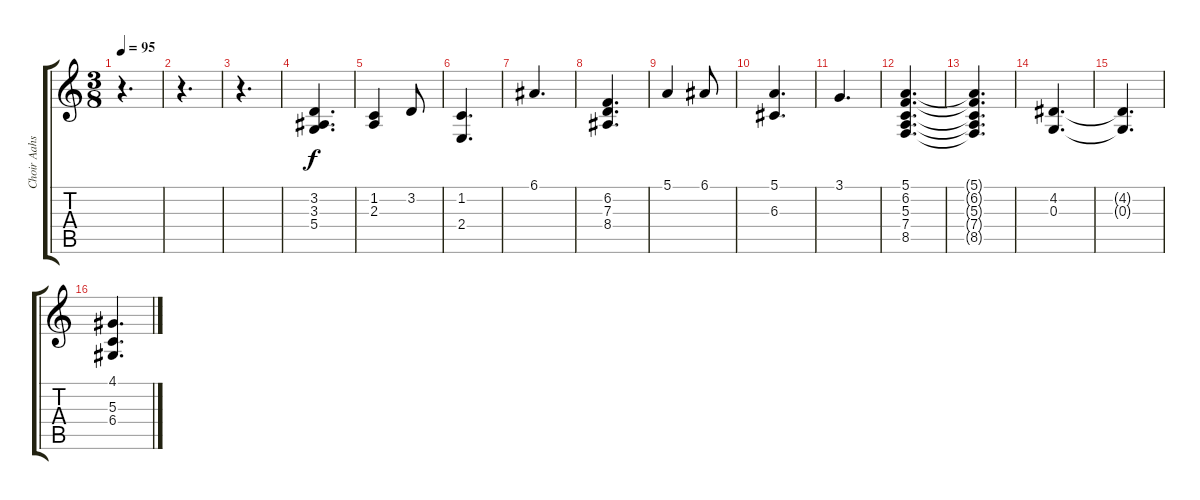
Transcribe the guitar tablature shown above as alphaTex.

\track ("Choir Aahs" "Choir Aahs") {instrument choiraahs}
\staff {score tabs}
\tuning (E4 B3 G3 D3 A2 E2) {hide}
\ts (3 8)
\tempo 95
\clef g2
\ks c
r.4{d dy f} |
r.4{d} |
r.4{d} |
(3.2 3.3 5.4).4{d} |
(1.2 2.3).4 3.2.8 |
(1.2 2.4).4{d} |
6.1.4{d} |
(6.2 7.3 8.4).4{d} |
5.1.4 6.1.8 |
(5.1 6.3).4{d} |
3.1.4{d} |
(5.1 6.2 5.3 7.4 8.5).4{d} |
(5.1{t} 6.2{t} 5.3{t} 7.4{t} 8.5{t}).4{d} |
(4.2 0.3).4{d} |
(4.2{t} 0.3{t}).4{d} |
(4.1 5.3 6.4).4{d}
